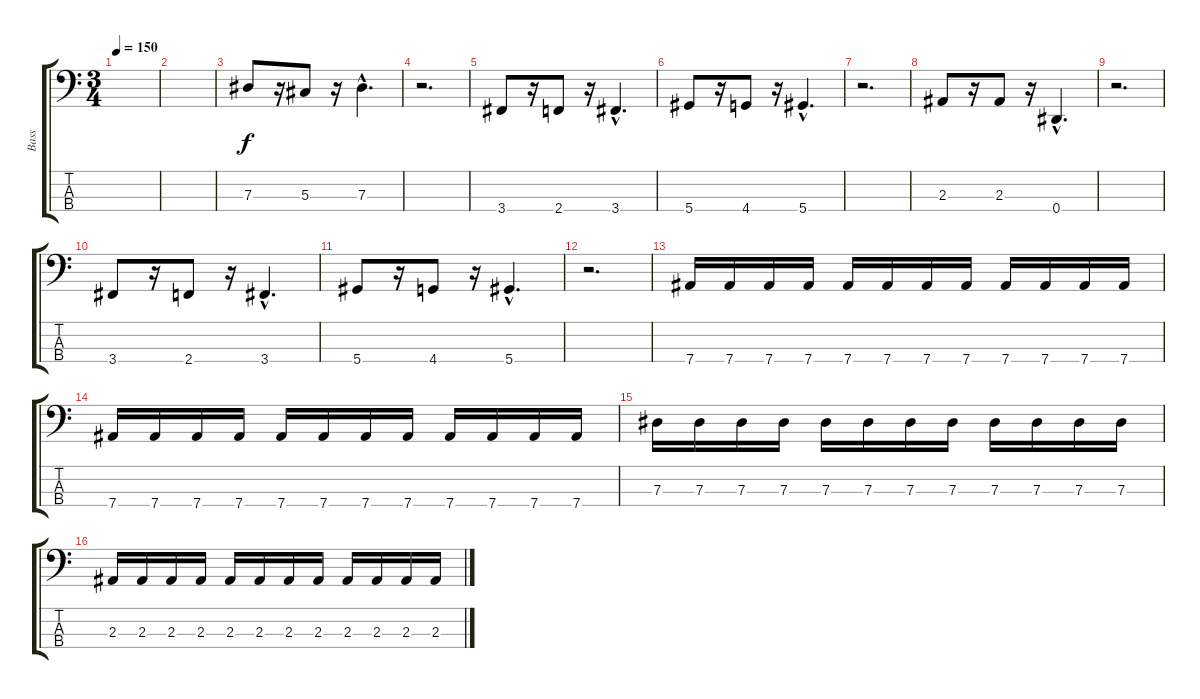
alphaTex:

\track ("Bass" "Bass") {instrument electricbassfinger}
\staff {score tabs}
\tuning (Gb2 Db2 Ab1 Eb1) {hide}
\ts (3 4)
\tempo 150
\clef f4
\ks c
|
|
7.3.8 r.16 5.3.8 r.16 7.3{hac}.4{d} |
r.2{d} |
3.4.8 r.16 2.4.8 r.16 3.4{hac}.4{d} |
5.4.8 r.16 4.4.8 r.16 5.4{hac}.4{d} |
r.2{d} |
2.3.8 r.16 2.3.8 r.16 0.4{hac}.4{d} |
r.2{d} |
3.4.8 r.16 2.4.8 r.16 3.4{hac}.4{d} |
5.4.8 r.16 4.4.8 r.16 5.4{hac}.4{d} |
r.2{d} |
7.4.16 7.4.16 7.4.16 7.4.16 7.4.16 7.4.16 7.4.16 7.4.16 7.4.16 7.4.16 7.4.16 7.4.16 |
7.4.16 7.4.16 7.4.16 7.4.16 7.4.16 7.4.16 7.4.16 7.4.16 7.4.16 7.4.16 7.4.16 7.4.16 |
7.3.16 7.3.16 7.3.16 7.3.16 7.3.16 7.3.16 7.3.16 7.3.16 7.3.16 7.3.16 7.3.16 7.3.16 |
2.3.16 2.3.16 2.3.16 2.3.16 2.3.16 2.3.16 2.3.16 2.3.16 2.3.16 2.3.16 2.3.16 2.3.16
